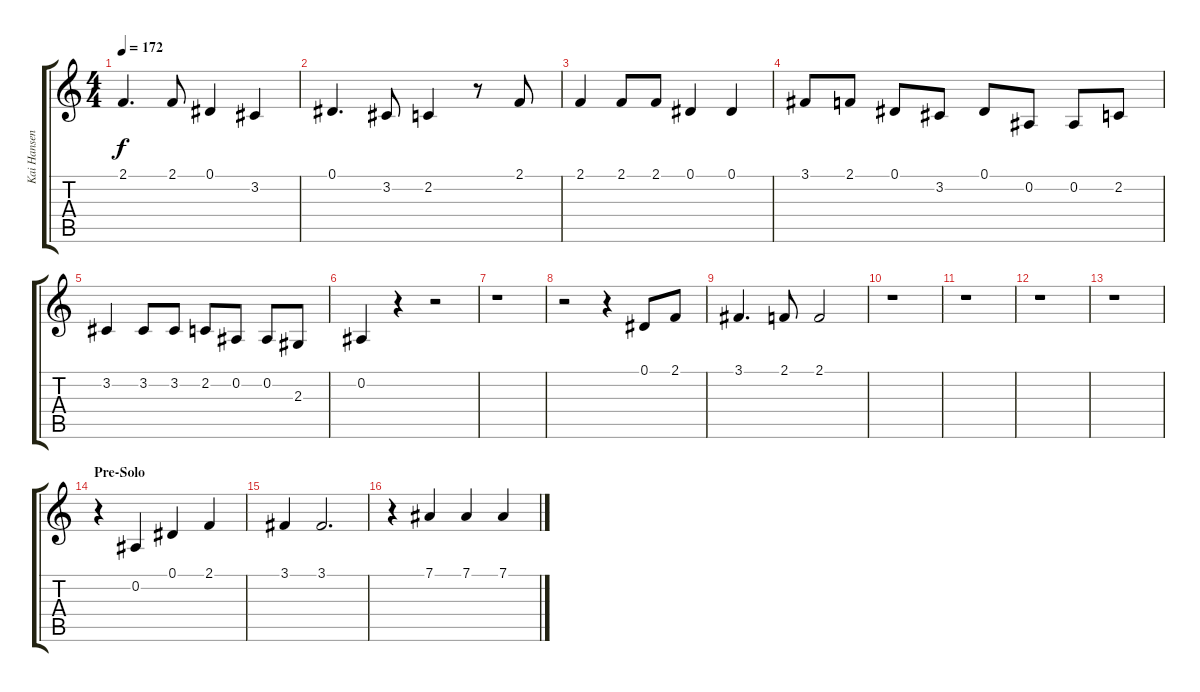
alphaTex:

\track ("Kai Hansen - Vocals" "Kai Hansen") {instrument trumpet}
\staff {score tabs}
\tuning (Eb4 Bb3 Gb3 Db3 Ab2 Eb2) {hide}
\ts (4 4)
\tempo 172
\clef g2
\ks c
2.1.4{d dy f} 2.1.8 0.1.4 3.2.4 |
0.1.4{d} 3.2.8 2.2.4 r.8 2.1.8 |
2.1.4 2.1.8 2.1.8 0.1.4 0.1.4 |
3.1.8 2.1.8 0.1.8 3.2.8 0.1.8 0.2.8 0.2.8 2.2.8 |
3.2.4 3.2.8 3.2.8 2.2.8 0.2.8 0.2.8 2.3.8 |
0.2.4 r.4 r.2 |
r.1 |
r.2 r.4 0.1.8 2.1.8 |
3.1.4{d} 2.1.8 2.1.2 |
r.1 |
r.1 |
r.1 |
r.1 |
\section ("" "Pre-Solo")
r.4 0.2.4 0.1.4 2.1.4 |
3.1.4 3.1.2{d} |
r.4 7.1.4 7.1.4 7.1.4
